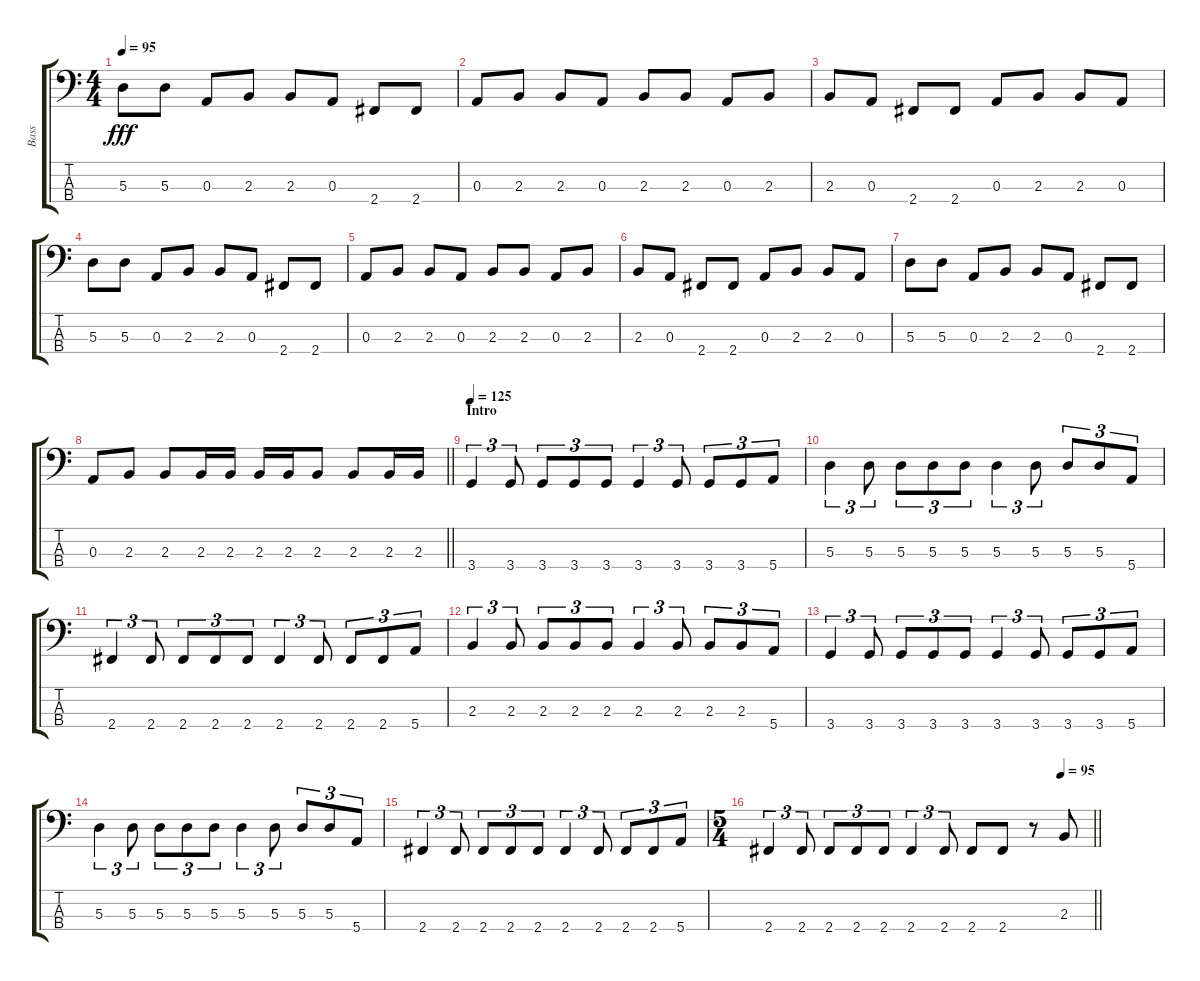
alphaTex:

\track ("Bass" "Bass") {instrument electricbassfinger}
\staff {score tabs}
\tuning (G2 D2 A1 E1) {hide}
\ts (4 4)
\tempo 95
\clef f4
\ks c
5.3.8{dy fff} 5.3.8 0.3.8 2.3.8 2.3.8 0.3.8 2.4.8 2.4.8 |
0.3.8 2.3.8 2.3.8 0.3.8 2.3.8 2.3.8 0.3.8 2.3.8 |
2.3.8 0.3.8 2.4.8 2.4.8 0.3.8 2.3.8 2.3.8 0.3.8 |
5.3.8 5.3.8 0.3.8 2.3.8 2.3.8 0.3.8 2.4.8 2.4.8 |
0.3.8 2.3.8 2.3.8 0.3.8 2.3.8 2.3.8 0.3.8 2.3.8 |
2.3.8 0.3.8 2.4.8 2.4.8 0.3.8 2.3.8 2.3.8 0.3.8 |
5.3.8 5.3.8 0.3.8 2.3.8 2.3.8 0.3.8 2.4.8 2.4.8 |
\barLineRight lightlight
0.3.8 2.3.8 2.3.8 2.3.16 2.3.16 2.3.16 2.3.16 2.3.8 2.3.8 2.3.16 2.3.16 |
\section ("" "Intro")
\tempo 125
3.4.4{tu (3 2)} 3.4.8{tu (3 2)} 3.4.8{tu (3 2)} 3.4.8{tu (3 2)} 3.4.8{tu (3 2)} 3.4.4{tu (3 2)} 3.4.8{tu (3 2)} 3.4.8{tu (3 2)} 3.4.8{tu (3 2)} 5.4.8{tu (3 2)} |
5.3.4{tu (3 2)} 5.3.8{tu (3 2)} 5.3.8{tu (3 2)} 5.3.8{tu (3 2)} 5.3.8{tu (3 2)} 5.3.4{tu (3 2)} 5.3.8{tu (3 2)} 5.3.8{tu (3 2)} 5.3.8{tu (3 2)} 5.4.8{tu (3 2)} |
2.4.4{tu (3 2)} 2.4.8{tu (3 2)} 2.4.8{tu (3 2)} 2.4.8{tu (3 2)} 2.4.8{tu (3 2)} 2.4.4{tu (3 2)} 2.4.8{tu (3 2)} 2.4.8{tu (3 2)} 2.4.8{tu (3 2)} 5.4.8{tu (3 2)} |
2.3.4{tu (3 2)} 2.3.8{tu (3 2)} 2.3.8{tu (3 2)} 2.3.8{tu (3 2)} 2.3.8{tu (3 2)} 2.3.4{tu (3 2)} 2.3.8{tu (3 2)} 2.3.8{tu (3 2)} 2.3.8{tu (3 2)} 5.4.8{tu (3 2)} |
3.4.4{tu (3 2)} 3.4.8{tu (3 2)} 3.4.8{tu (3 2)} 3.4.8{tu (3 2)} 3.4.8{tu (3 2)} 3.4.4{tu (3 2)} 3.4.8{tu (3 2)} 3.4.8{tu (3 2)} 3.4.8{tu (3 2)} 5.4.8{tu (3 2)} |
5.3.4{tu (3 2)} 5.3.8{tu (3 2)} 5.3.8{tu (3 2)} 5.3.8{tu (3 2)} 5.3.8{tu (3 2)} 5.3.4{tu (3 2)} 5.3.8{tu (3 2)} 5.3.8{tu (3 2)} 5.3.8{tu (3 2)} 5.4.8{tu (3 2)} |
2.4.4{tu (3 2)} 2.4.8{tu (3 2)} 2.4.8{tu (3 2)} 2.4.8{tu (3 2)} 2.4.8{tu (3 2)} 2.4.4{tu (3 2)} 2.4.8{tu (3 2)} 2.4.8{tu (3 2)} 2.4.8{tu (3 2)} 5.4.8{tu (3 2)} |
\ts (5 4)
\tempo (95 0.9)
\barLineRight lightlight
2.4.4{tu (3 2)} 2.4.8{tu (3 2)} 2.4.8{tu (3 2)} 2.4.8{tu (3 2)} 2.4.8{tu (3 2)} 2.4.4{tu (3 2)} 2.4.8{tu (3 2)} 2.4.8 2.4.8 r.8 2.3.8
